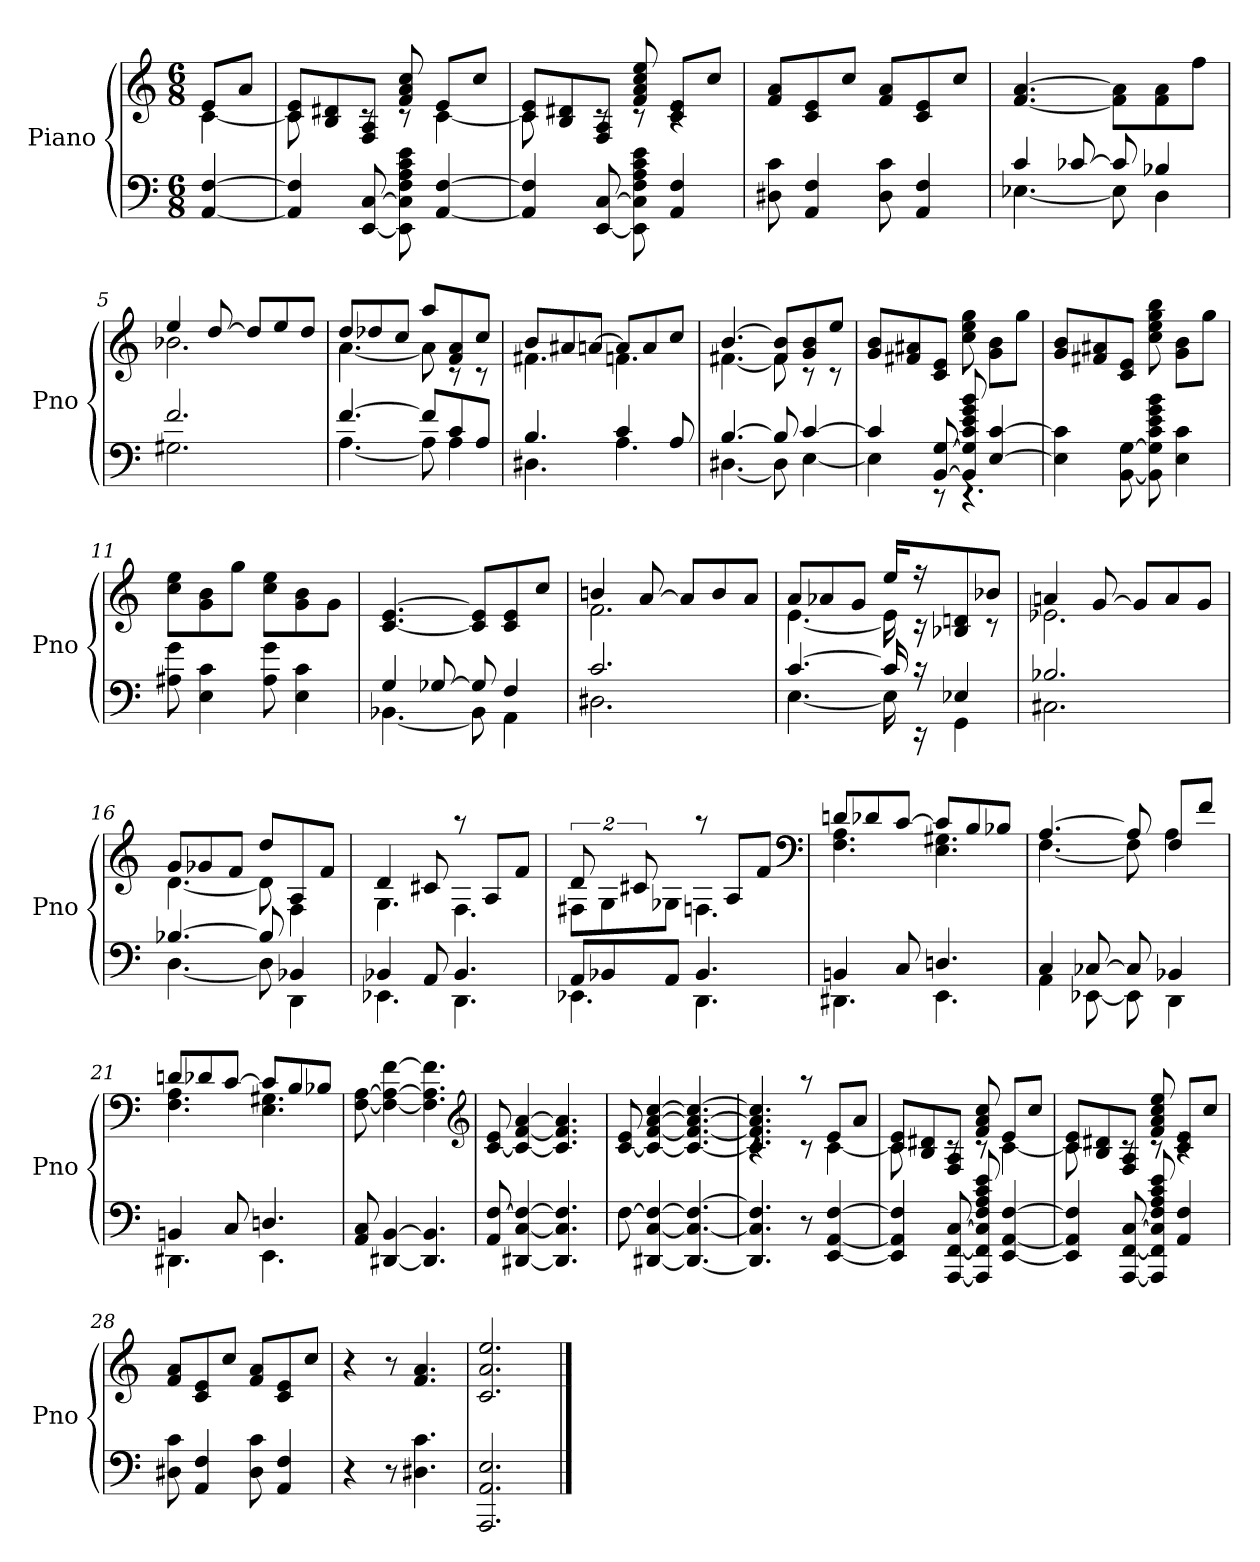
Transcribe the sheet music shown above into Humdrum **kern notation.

**kern	**kern
*part1	*part1
*staff2	*staff1
*I"Piano	*
*I'Pno	*
*clefF4	*clefG2
*k[]	*k[]
*a:	*a:
*M6/8	*M6/8
=	=
*	*^
[4AA [4F	8eL	[4c
.	8aJ	.
=1	=1	=1
4AA] 4F]	8c 8eL	8c]
.	8B 8d#X	8rc
[8EE [8C	8F 8AJ	8rc
8EE] 8C] 8F 8A 8c 8e	8f 8a 8cc	8rc
[4AA [4F	8eL	[4c
.	8ccJ	.
=2	=2	=2
4AA] 4F]	8c 8eL	8c]
.	8B 8d#X	8rc
[8EE [8C	8F 8AJ	8rc
8EE] 8C] 8F 8A 8c 8e	8f 8a 8cc 8ee	8rc
4AA 4F	8c 8eL	4rc
.	8ccJ	.
*	*v	*v
=3	=3
8D#X 8c	8f 8aL
4AA 4F	8c 8e
.	8ccJ
8D# 8c	8f 8aL
4AA 4F	8c 8e
.	8ccJ
=4	=4
*^	*
4c	[4.E-X	[4.f [4.a
[8c-X	.	.
8c-]	8E-]	8f] 8a]L
4B-X	4D	8f 8a
.	.	8ffJ
=5	=5	=5
*	*	*^
2.f	2.G#X	4ee	2.b-X
.	.	[8dd	.
.	.	8ddL]	.
.	.	8ee	.
.	.	8ddJ	.
=6	=6	=6	=6
[4.f	[4.A	8ddL	[4.a
.	.	8dd-X	.
.	.	8ccJ	.
8fL]	8A]	8aaL	8a]
8c	4A	8f 8a	8rc
8AJ	.	8ccJ	8rc
=7	=7	=7	=7
4.B	4.D#X	8bL	4.f#X
.	.	8a#X	.
.	.	[8anJ	.
4c	4.A	8aL]	4.fn
.	.	8a	.
8A	.	8ccJ	.
=8	=8	=8	=8
[4.B	[4.D#X	[4.b	[4.f#X
8B]	8D#]	8f# 8b]L	8f#]
[4c	[4E	8g 8b	8rc
.	.	8eeJ	8rc
*	*	*v	*v
=9	=9	=9
4c]	4E]	8g 8bL
.	.	8f#X 8a#X
[8BB [8G	8rEE	8c 8eJ
8BB] 8G] 8c 8e 8g 8b	4.rEE	8cc 8ee 8gg
[4E [4c	.	8g 8bL
.	.	8ggJ
*v	*v	*
=10	=10
4E] 4c]	8g 8bL
.	8f#X 8a#X
[8BB [8G	8c 8eJ
8BB] 8G] 8c 8e 8g 8b	8cc 8ee 8gg 8bb
4E 4c	8g 8bL
.	8ggJ
=11	=11
8A#X 8g	8cc 8eeL
4E 4c	8g 8b
.	8ggJ
8A# 8g	8cc 8eeL
4E 4c	8g 8b
.	8gJ
=12	=12
*^	*
4G	[4.BB-X	[4.c [4.e
[8G-X	.	.
8G-]	8BB-]	8c] 8e]L
4F	4AA	8c 8e
.	.	8ccJ
=13	=13	=13
*	*	*^
2.c	2.D#X	4bn	2.f
.	.	[8a	.
.	.	8aL]	.
.	.	8b	.
.	.	8aJ	.
=14	=14	=14	=14
[4.c	[4.E	8aL	[4.e
.	.	8a-X	.
.	.	8gJ	.
16c]	16E]	16eeKL	16e]
16rc	16rEE	16r	16rc
4E-X	4GG	8B-X 8dn	8rc
.	.	8b-XJ	8rc
=15	=15	=15	=15
2.B-X	2.C#X	4an	2.e-X
.	.	[8g	.
.	.	8gL]	.
.	.	8a	.
.	.	8gJ	.
=16	=16	=16	=16
[4.B-X	[4.D	8gL	[4.d
.	.	8g-X	.
.	.	8fJ	.
8B-]	8D]	8ddL	8d]
4BB-X	4DD	8A	4F
.	.	8fJ	.
=17	=17	=17	=17
4BB-X	4.EE-X	4d	4.G
8AA	.	8c#X	.
4.BB-	4.DD	8raa	4.F
.	.	8AL	.
.	.	8fJ	.
=18	=18	=18	=18
8AAL	4.EE-X	16%3d	8F#XL
8BB-X	.	.	8G
.	.	16%3c#X	.
8AAJ	.	.	8G-XJ
4.BB-	4.DD	8raa	4.Fn
.	.	8AL	.
.	.	8fJ	.
*	*	*clefF4	*
=19	=19	=19	=19
4BBn	4.DD#X	8dnL	4.F 4.A
.	.	8d-X	.
8C	.	[8cJ	.
4.Dn	4.EE	8cL]	4.E 4.G#X
.	.	8B	.
.	.	8B-XJ	.
=20	=20	=20	=20
4C	4AA	[4.A	[4.F
[8C-X	[8EE-X	.	.
8C-]	8EE-]	8A]	8F]
4BB-X	4DD	8FL	4A
.	.	8fJ	.
=21	=21	=21	=21
4BBn	4.DD#X	8dnL	4.F 4.A
.	.	8d-X	.
8C	.	[8cJ	.
4.Dn	4.EE	8cL]	4.E 4.G#X
.	.	8B	.
.	.	8B-XJ	.
*v	*v	*	*
*	*v	*v
=22	=22
8AA 8C	[8F [8A
[4DD#X [4BB	4F_ 4A_ [4f
4.DD#] 4.BB]	4.F] 4.A] 4.f]
*	*clefG2
=23	=23
8AA [8F	[8c 8e
[4DD#X [4C 4F_	4c_ [4f [4a
4.DD#] 4.C] 4.F]	4.c] 4.f] 4.a]
=24	=24
[8F	[8c 8e
[4DD#X [4C 4F_	4c_ [4f [4a [4cc
4.DD#_ 4.C_ 4.F_	4.c_ 4.f_ 4.a_ 4.cc_
=25	=25
*	*^
4.DD#] 4.C] 4.F]	4.c] 4.f] 4.a] 4.cc]	4.rc
8r	8raa	8rc
[4EE [4AA [4F	8eL	[4c
.	8aJ	.
=26	=26	=26
4EE] 4AA] 4F]	8c 8eL	8c]
.	8B 8d#X	8rc
[8AAA [8FF [8C	8F 8AJ	8rc
8AAA] 8FF] 8C] 8F 8A 8c 8e	8f 8a 8cc	8rc
[4EE [4AA [4F	8eL	[4c
.	8ccJ	.
=27	=27	=27
4EE] 4AA] 4F]	8c 8eL	8c]
.	8B 8d#X	8rc
[8AAA [8FF [8C	8F 8AJ	8rc
8AAA] 8FF] 8C] 8F 8A 8c 8e	8f 8a 8cc 8ee	8rc
4AA 4F	8c 8eL	4rc
.	8ccJ	.
*	*v	*v
=28	=28
8D#X 8c	8f 8aL
4AA 4F	8c 8e
.	8ccJ
8D# 8c	8f 8aL
4AA 4F	8c 8e
.	8ccJ
=29	=29
4r	4r
8r	8r
4.D#X 4.c	4.f 4.a
=30	=30
2.AAA 2.AA 2.E	2.c 2.a 2.ee
==	==
*-	*-
